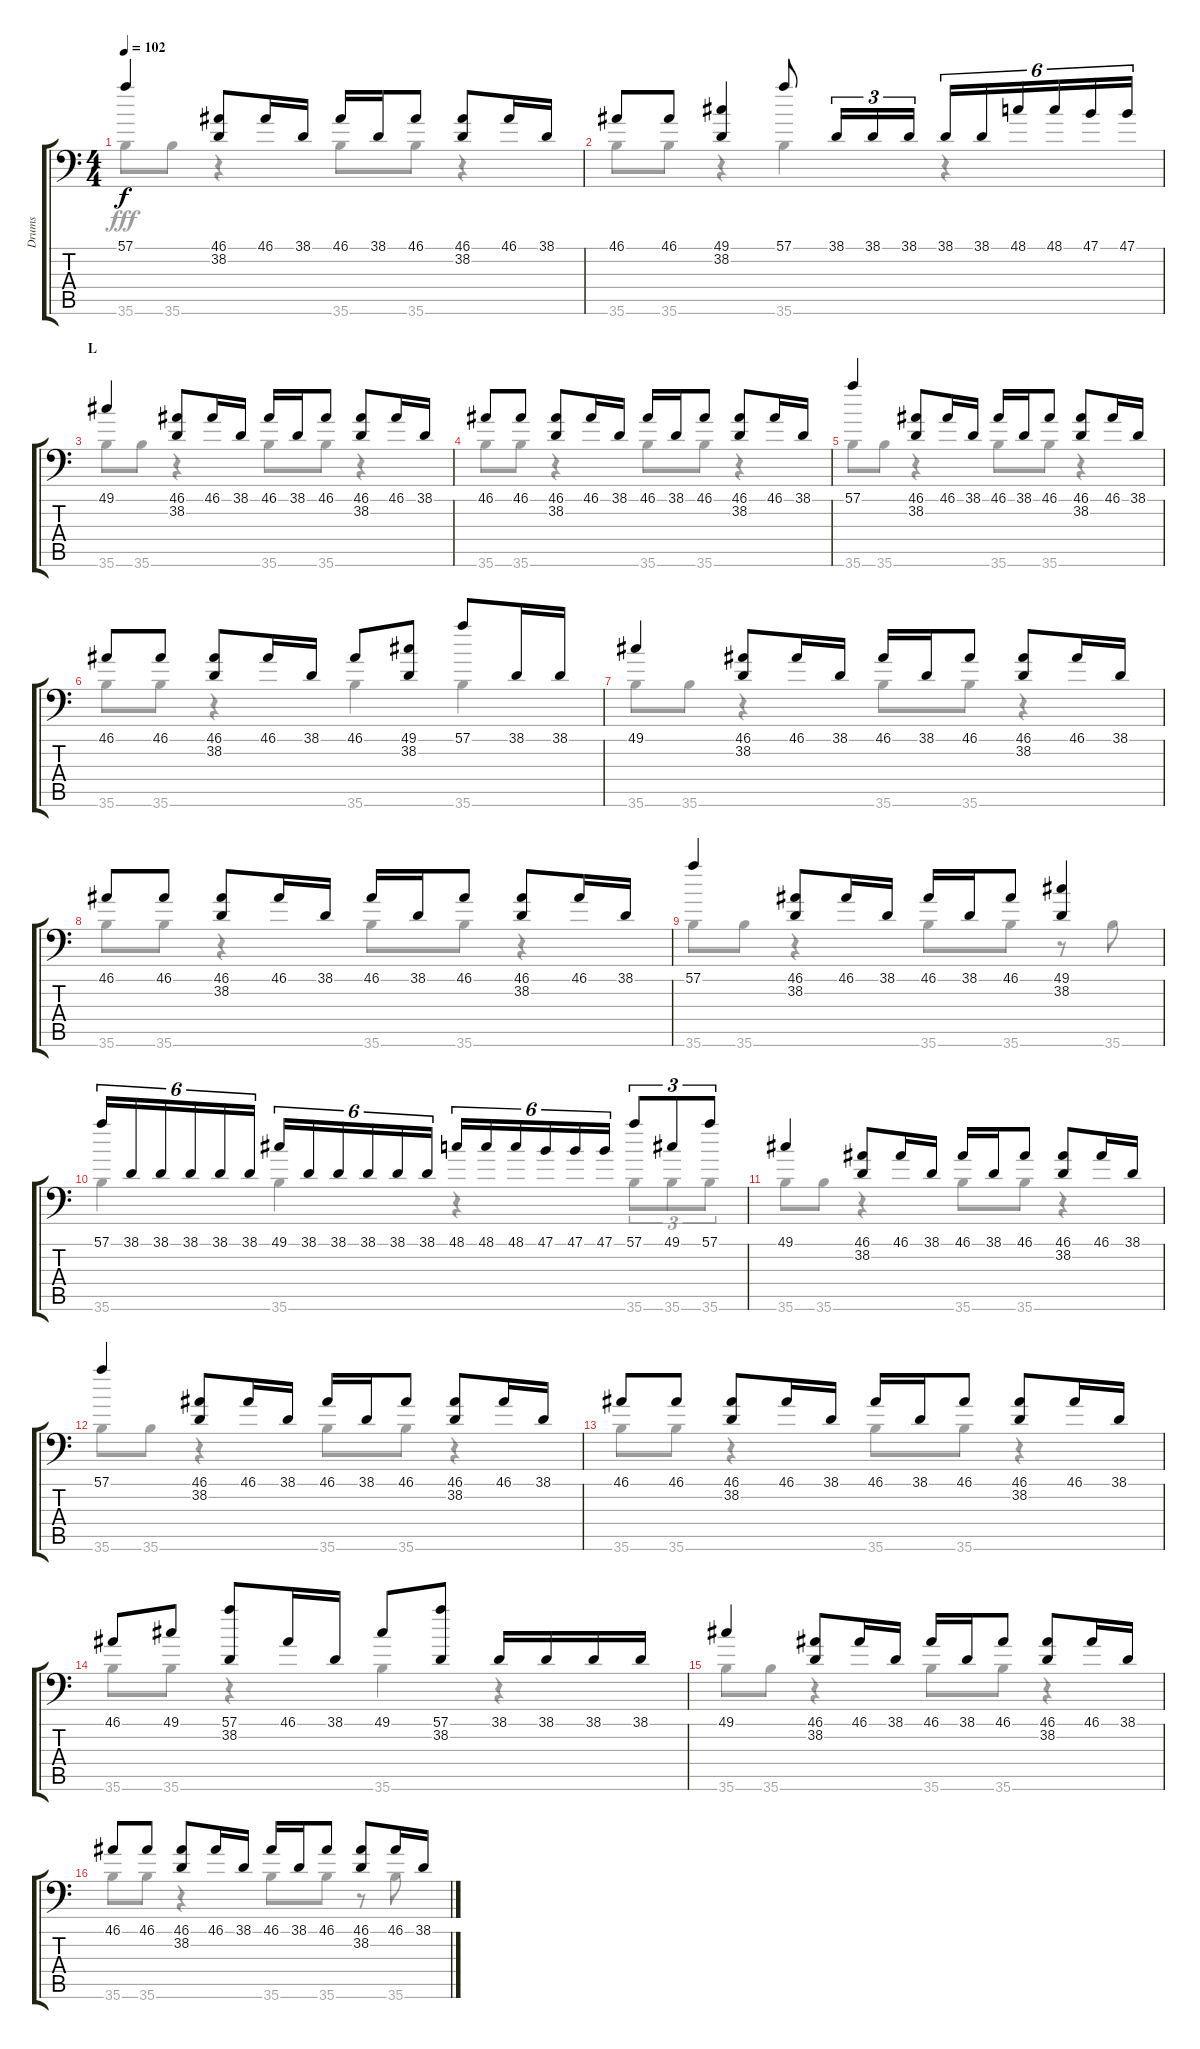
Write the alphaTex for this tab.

\track ("Drums" "Drums") {instrument acousticgrandpiano}
\staff {score tabs}
\tuning (C-1 C-1 C-1 C-1 C-1 C-1) {hide}
\voice
\ts (4 4)
\tempo 102
\clef f4
\ks c
57.1.4{dy f} (46.1 38.2).8 46.1.16 38.1.16 46.1.16 38.1.16 46.1.8 (46.1 38.2).8 46.1.16 38.1.16 |
46.1.8 46.1.8 (49.1 38.2).4 57.1.8 38.1.16{tu (3 2)} 38.1.16{tu (3 2)} 38.1.16{tu (3 2)} 38.1.16{tu (6 4)} 38.1.16{tu (6 4)} 48.1.16{tu (6 4)} 48.1.16{tu (6 4)} 47.1.16{tu (6 4)} 47.1.16{tu (6 4)} |
\section ("" "L")
49.1.4 (46.1 38.2).8 46.1.16 38.1.16 46.1.16 38.1.16 46.1.8 (46.1 38.2).8 46.1.16 38.1.16 |
46.1.8 46.1.8 (46.1 38.2).8 46.1.16 38.1.16 46.1.16 38.1.16 46.1.8 (46.1 38.2).8 46.1.16 38.1.16 |
57.1.4 (46.1 38.2).8 46.1.16 38.1.16 46.1.16 38.1.16 46.1.8 (46.1 38.2).8 46.1.16 38.1.16 |
46.1.8 46.1.8 (46.1 38.2).8 46.1.16 38.1.16 46.1.8 (49.1 38.2).8 57.1.8 38.1.16 38.1.16 |
49.1.4 (46.1 38.2).8 46.1.16 38.1.16 46.1.16 38.1.16 46.1.8 (46.1 38.2).8 46.1.16 38.1.16 |
46.1.8 46.1.8 (46.1 38.2).8 46.1.16 38.1.16 46.1.16 38.1.16 46.1.8 (46.1 38.2).8 46.1.16 38.1.16 |
57.1.4 (46.1 38.2).8 46.1.16 38.1.16 46.1.16 38.1.16 46.1.8 (49.1 38.2).4 |
57.1.16{tu (6 4)} 38.1.16{tu (6 4)} 38.1.16{tu (6 4)} 38.1.16{tu (6 4)} 38.1.16{tu (6 4)} 38.1.16{tu (6 4)} 49.1.16{tu (6 4)} 38.1.16{tu (6 4)} 38.1.16{tu (6 4)} 38.1.16{tu (6 4)} 38.1.16{tu (6 4)} 38.1.16{tu (6 4)} 48.1.16{tu (6 4)} 48.1.16{tu (6 4)} 48.1.16{tu (6 4)} 47.1.16{tu (6 4)} 47.1.16{tu (6 4)} 47.1.16{tu (6 4)} 57.1.8{tu (3 2)} 49.1.8{tu (3 2)} 57.1.8{tu (3 2)} |
49.1.4 (46.1 38.2).8 46.1.16 38.1.16 46.1.16 38.1.16 46.1.8 (46.1 38.2).8 46.1.16 38.1.16 |
57.1.4 (46.1 38.2).8 46.1.16 38.1.16 46.1.16 38.1.16 46.1.8 (46.1 38.2).8 46.1.16 38.1.16 |
46.1.8 46.1.8 (46.1 38.2).8 46.1.16 38.1.16 46.1.16 38.1.16 46.1.8 (46.1 38.2).8 46.1.16 38.1.16 |
46.1.8 49.1.8 (57.1 38.2).8 46.1.16 38.1.16 49.1.8 (57.1 38.2).8 38.1.16 38.1.16 38.1.16 38.1.16 |
49.1.4 (46.1 38.2).8 46.1.16 38.1.16 46.1.16 38.1.16 46.1.8 (46.1 38.2).8 46.1.16 38.1.16 |
46.1.8 46.1.8 (46.1 38.2).8 46.1.16 38.1.16 46.1.16 38.1.16 46.1.8 (46.1 38.2).8 46.1.16 38.1.16
\voice
\clef f4
\ottava regular
\simile none
\ks c
35.6.8{dy fff} 35.6.8 r.4 35.6.8 35.6.8 r.4 |
35.6.8 35.6.8 r.4 35.6.4 r.4 |
35.6.8 35.6.8 r.4 35.6.8 35.6.8 r.4 |
35.6.8 35.6.8 r.4 35.6.8 35.6.8 r.4 |
35.6.8 35.6.8 r.4 35.6.8 35.6.8 r.4 |
35.6.8 35.6.8 r.4 35.6.4 35.6.4 |
35.6.8 35.6.8 r.4 35.6.8 35.6.8 r.4 |
35.6.8 35.6.8 r.4 35.6.8 35.6.8 r.4 |
35.6.8 35.6.8 r.4 35.6.8 35.6.8 r.8 35.6.8 |
35.6.4 35.6.4 r.4 35.6.8{tu (3 2)} 35.6.8{tu (3 2)} 35.6.8{tu (3 2)} |
35.6.8 35.6.8 r.4 35.6.8 35.6.8 r.4 |
35.6.8 35.6.8 r.4 35.6.8 35.6.8 r.4 |
35.6.8 35.6.8 r.4 35.6.8 35.6.8 r.4 |
35.6.8 35.6.8 r.4 35.6.4 r.4 |
35.6.8 35.6.8 r.4 35.6.8 35.6.8 r.4 |
35.6.8 35.6.8 r.4 35.6.8 35.6.8 r.8 35.6.8
